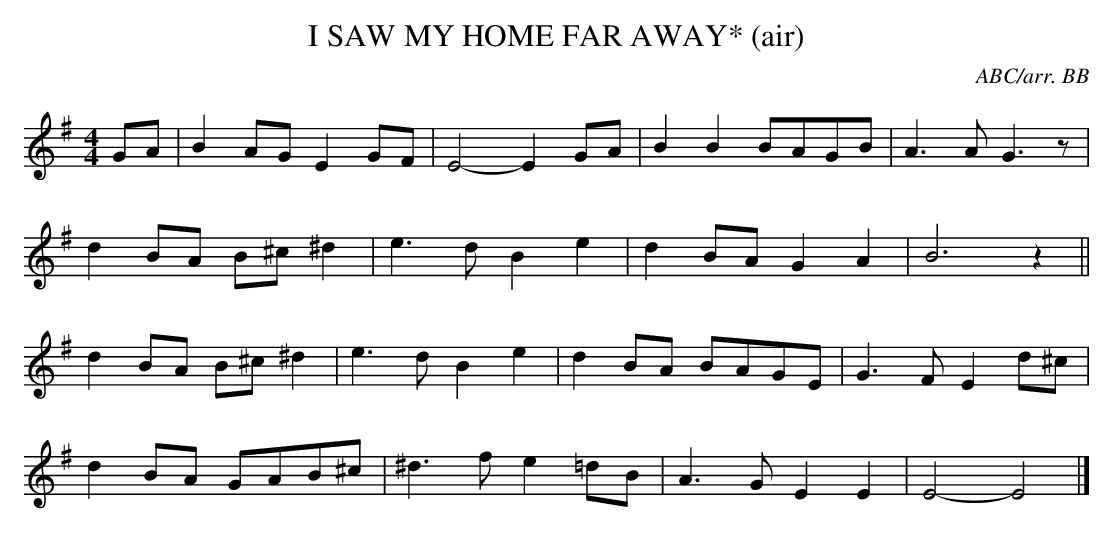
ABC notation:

X:1
T:I SAW MY HOME FAR AWAY* (air)
C:ABC/arr. BB
Y:"andantino"
M:4/4
L:1/8
K:Em % source key = Fm
GA|B2AG E2GF|E4-E2 GA|B2B2 BAGB|A3A G3z|
d2BA B^c ^d2|e3d B2e2|d2BA G2A2|B6z2 ||
d2BA B^c ^d2|e3d B2e2|d2BA BAGE|G3F E2d^c|
d2BA GAB^c|^d3f e2=dB|A3G E2E2|E4-E4 |]
